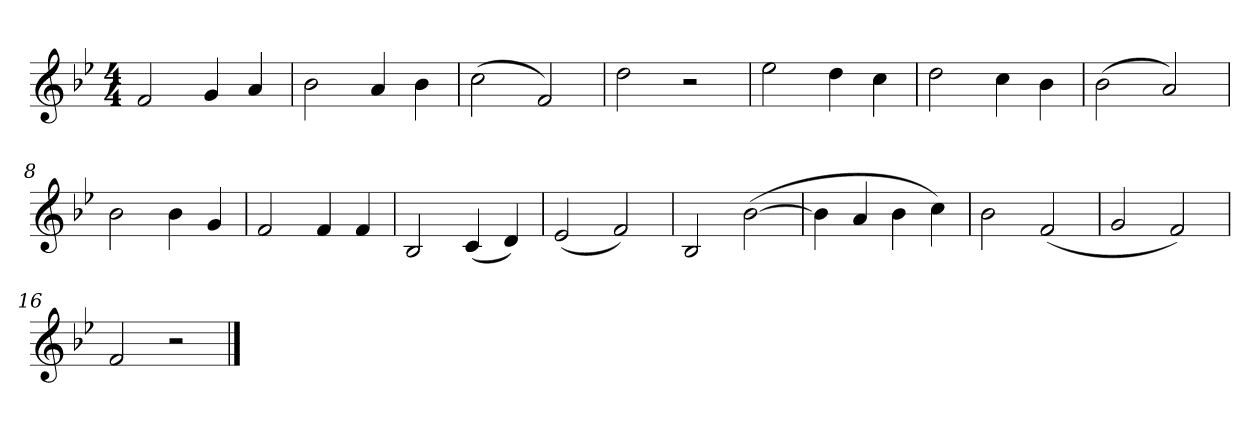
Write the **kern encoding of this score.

**kern
*part1
*staff1
*k[b-e-]
*M4/4
*MM120
=1
2f
4g
4a
=2
2b-
4a
4b-
=3
(2cc
2f)
=4
2dd
2r
=5
2ee-
4dd
4cc
=6
2dd
4cc
4b-
=7
(2b-
2a)
=8
2b-
4b-
4g
=9
2f
4f
4f
=10
2B-
(4c
4d)
=11
(2e-
2f)
=12
2B-
([2b-
=13
4b-]
4a
4b-
4cc)
=14
2b-
(2f
=15
2g
2f)
=16
2f
2r
==
*-
